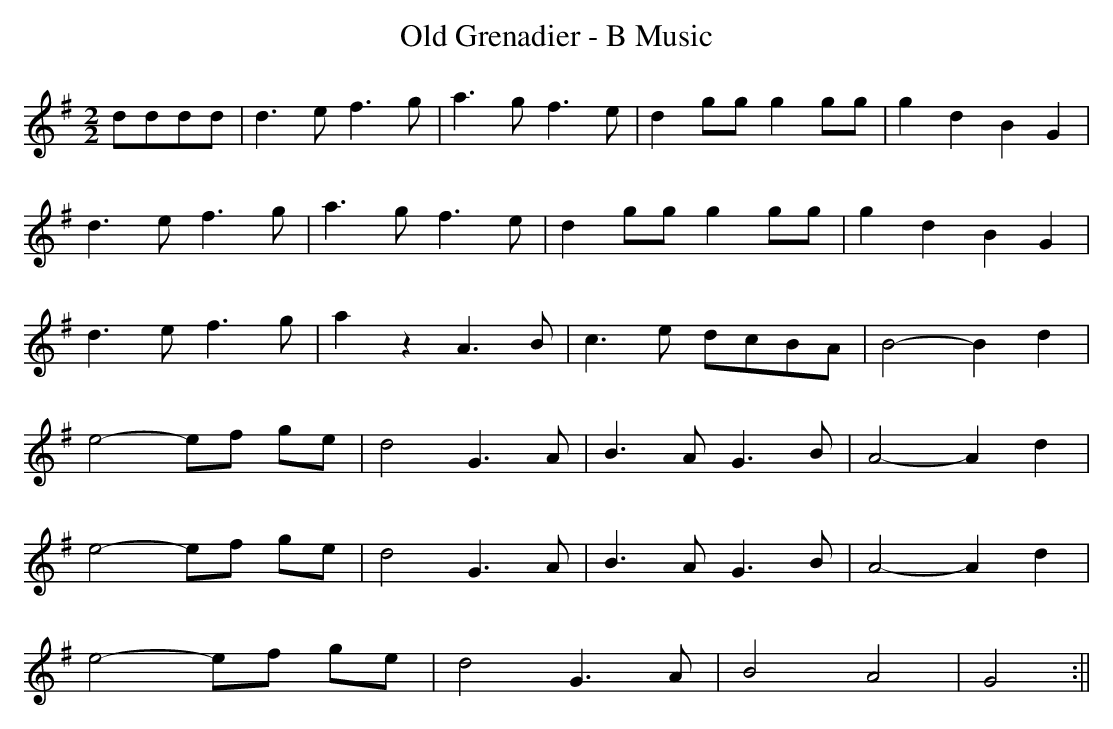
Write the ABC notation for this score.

X:1
T:Old Grenadier - B Music
M:2/2
K:G
dddd|d3 e f3 g|a3 g f3 e|d2 gg g2 gg|g2 d2 B2 G2|
d3 e f3 g|a3 g f3 e|d2 gg g2 gg|g2 d2 B2 G2|
d3 e f3 g|a2 z2 A3 B|c3 e dcBA|B4-B2 d2|
e4-ef ge|d4 G3 A|B3 A G3 B|A4-A2 d2|
e4-ef ge|d4 G3 A|B3 A G3 B|A4-A2 d2|
e4-ef ge|d4 G3 A|B4 A4|G4:||
